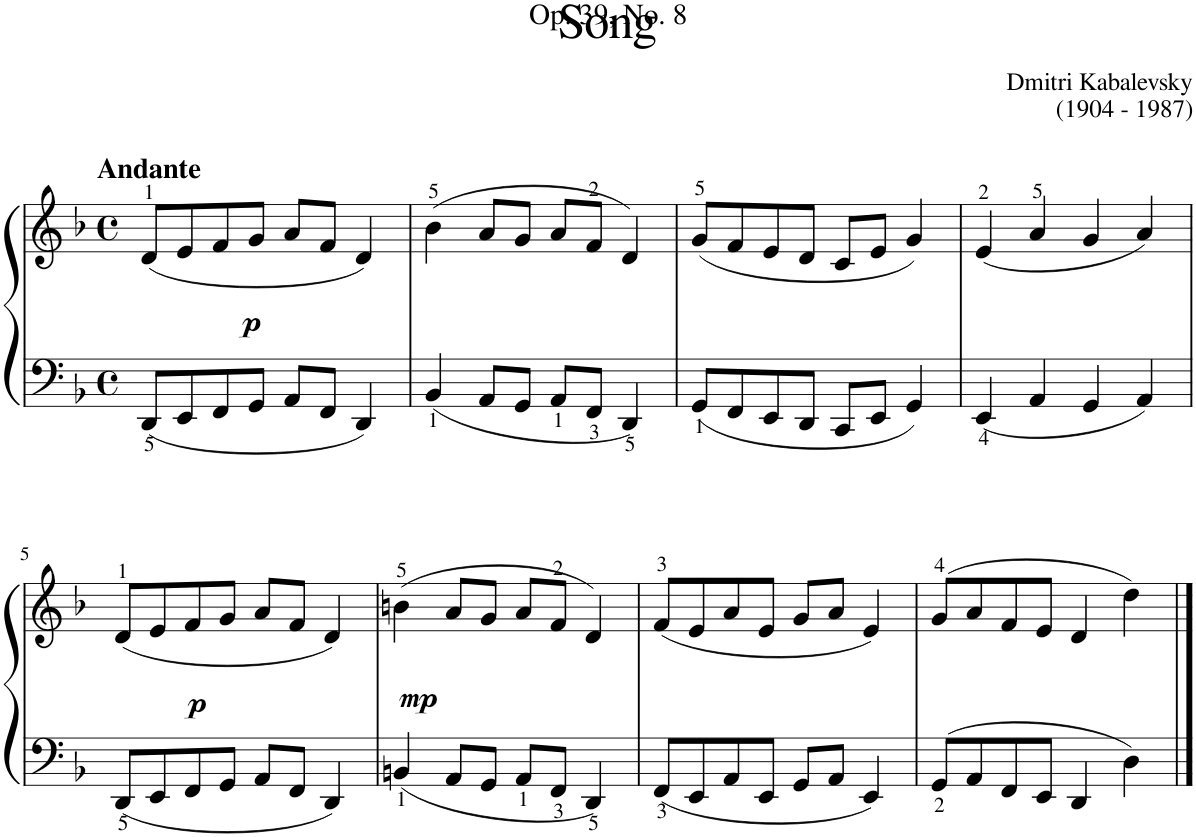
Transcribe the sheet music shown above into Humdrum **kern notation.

**kern	**kern	**dynam
*part1	*part1	*part1
*staff2	*staff1	*staff1/2
*I"Piano	*	*
*I'Pno	*	*
*clefF4	*clefG2	*
*k[b-]	*k[b-]	*
*M4/4	*M4/4	*
*met(c)	*met(c)	*
=1	=1	=1
!	!LO:TX:a:B:t=Andante	!
!	!	!LO:DY:b
8DD/L	(8d/L	p
8EE/	8e/	.
8FF/	8f/	.
8GG/J	8g/J	.
8AA/L	8a/L	.
8FF/J	8f/J	.
4DD/	4d/)	.
=2	=2	=2
4BB-/	(4b-\	.
8AA/L	8a/L	.
8GG/J	8g/J	.
8AA/L	8a/L	.
8FF/J	8f/J	.
4DD/	4d/)	.
=3	=3	=3
8GG/L	(8g/L	.
8FF/	8f/	.
8EE/	8e/	.
8DD/J	8d/J	.
8CC/L	8c/L	.
8EE/J	8e/J	.
4GG/	4g/)	.
=4	=4	=4
4EE/	(4e/	.
4AA/	4a/	.
4GG/	4g/	.
4AA/	4a/)	.
!!LO:LB:g=z
=5	=5	=5
!	!	!LO:DY:b
8DD/L	(8d/L	p
8EE/	8e/	.
8FF/	8f/	.
8GG/J	8g/J	.
8AA/L	8a/L	.
8FF/J	8f/J	.
4DD/	4d/)	.
=6	=6	=6
!	!	!LO:DY:b
4BBn/	(4bn\	mp
8AA/L	8a/L	.
8GG/J	8g/J	.
8AA/L	8a/L	.
8FF/J	8f/J	.
4DD/	4d/)	.
=7	=7	=7
8FF/L	(8f/L	.
8EE/	8e/	.
8AA/	8a/	.
8EE/J	8e/J	.
8GG/L	8g/L	.
8AA/J	8a/J	.
4EE/	4e/)	.
=8	=8	=8
8GG/L	(8g/L	.
8AA/	8a/	.
8FF/	8f/	.
8EE/J	8e/J	.
4DD/	4d/	.
4D\	4dd\)	.
==	==	==
*-	*-	*-
